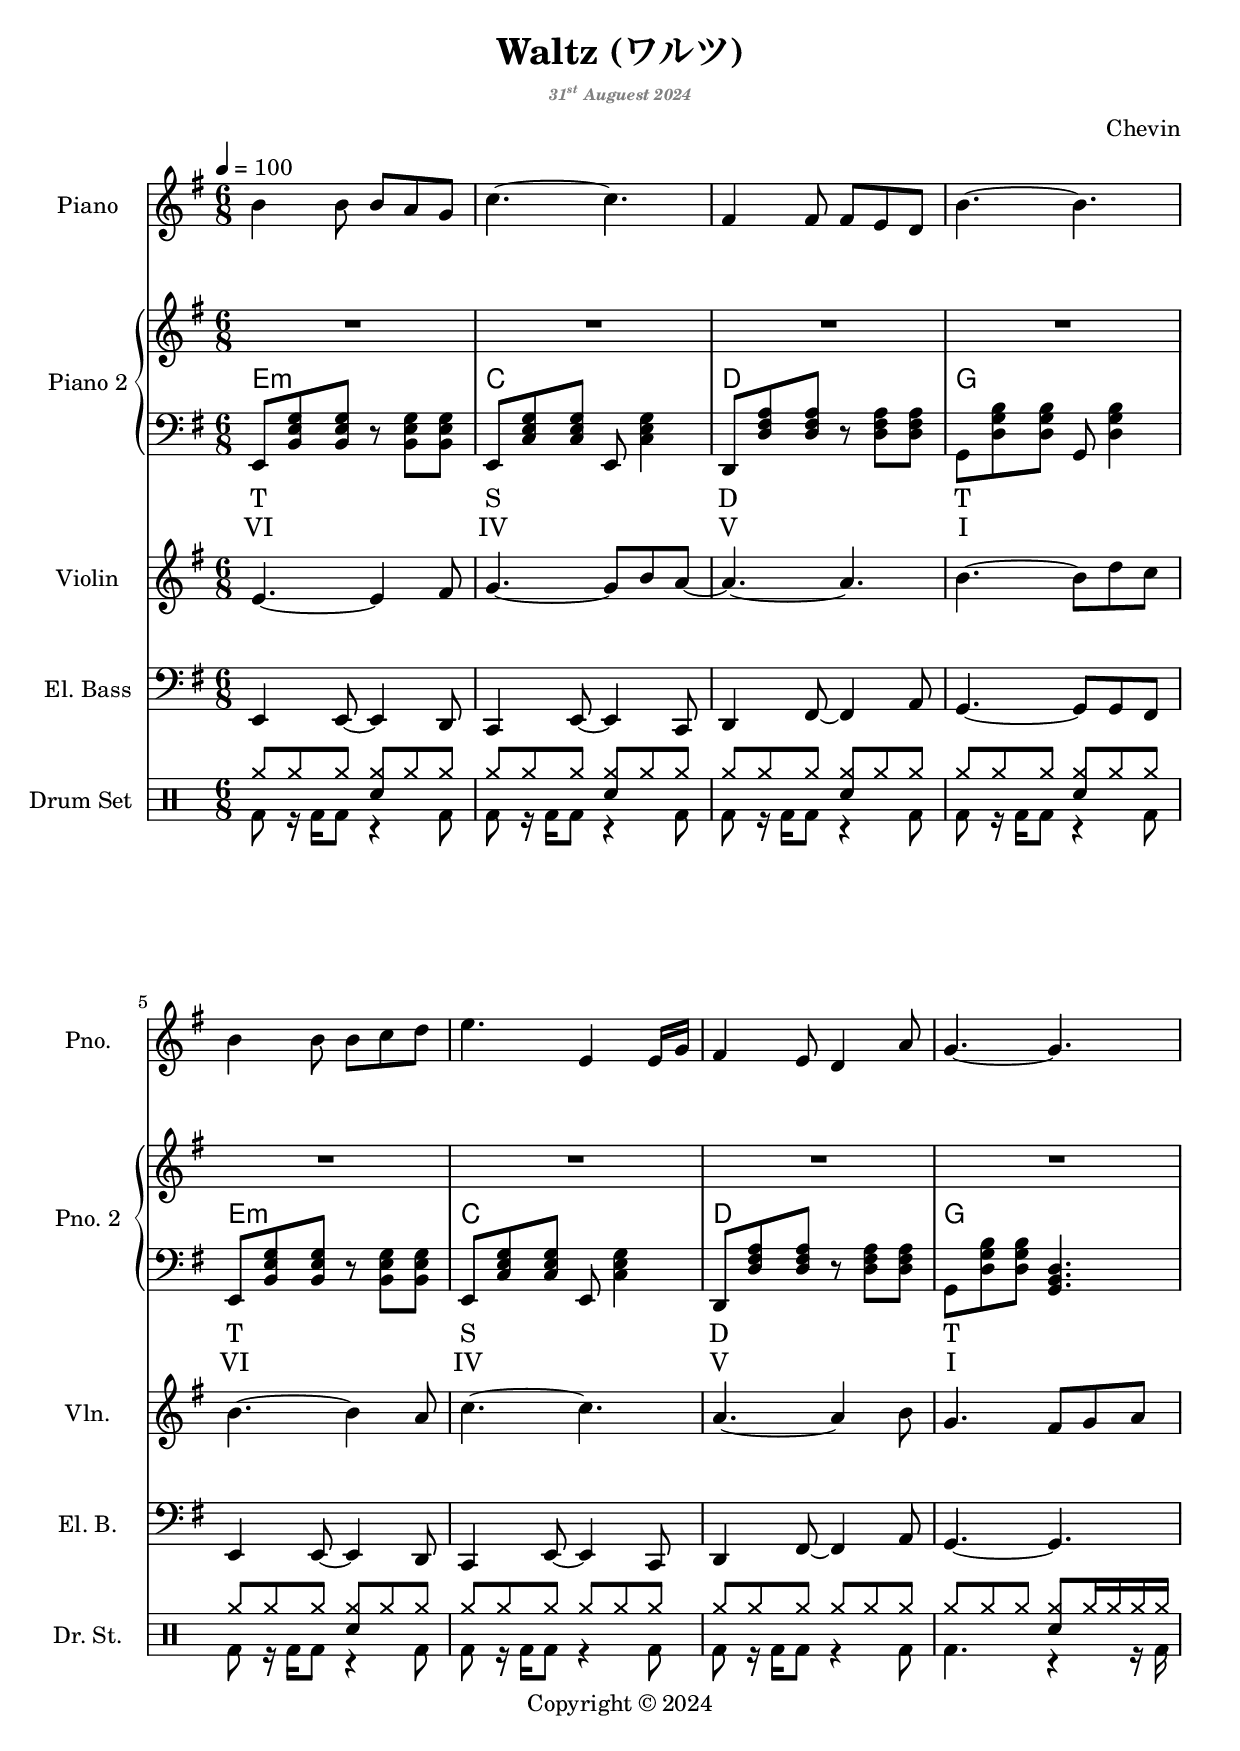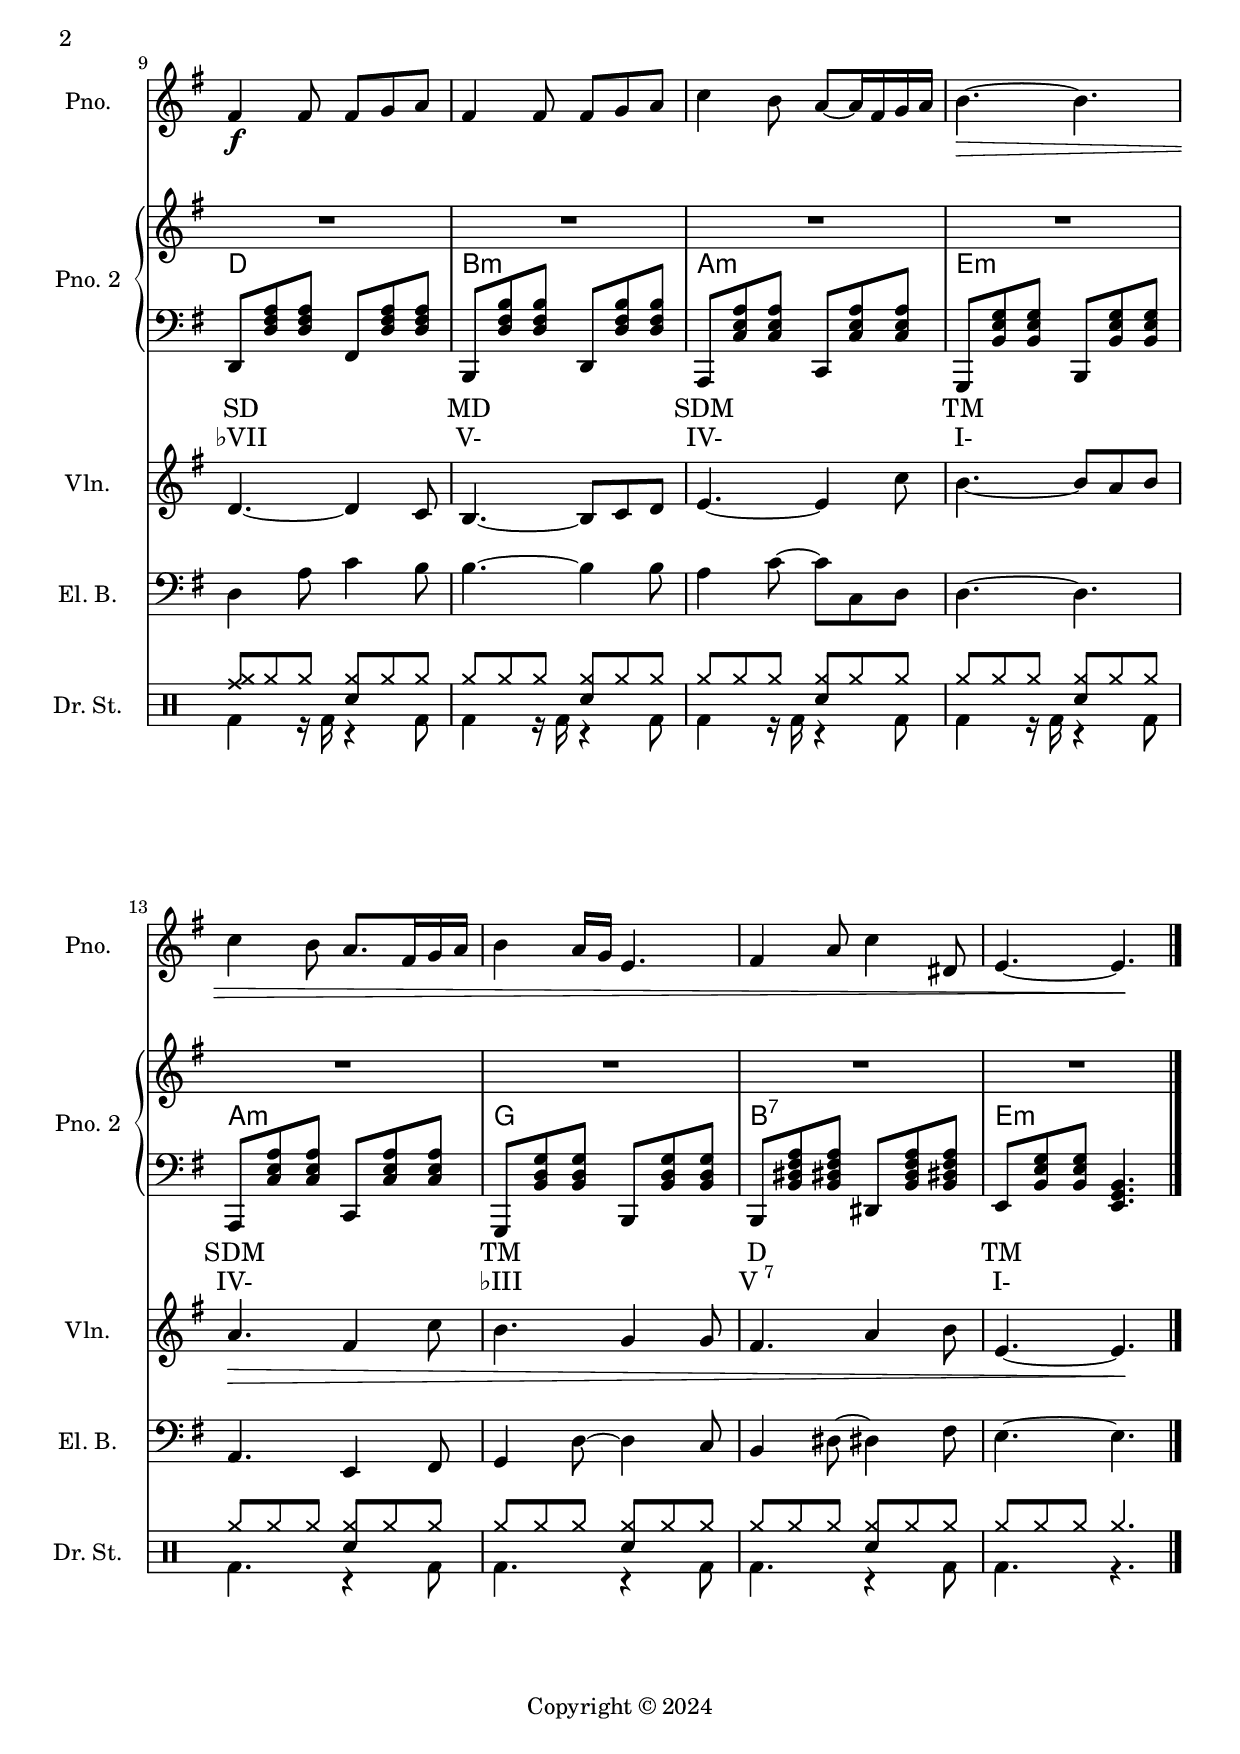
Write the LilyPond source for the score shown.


\version "2.24.4"

\header {
  title     = "Waltz (ワルツ)"
  subtitle  = \markup {
    \override #'(font-size . -3)
    \italic \with-color "gray"
    {\concat { "31"\super{"st"} } "Auguest 2024"}
  }
  composer  = "Chevin"
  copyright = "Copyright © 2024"
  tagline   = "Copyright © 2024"
}

\score {
  \layout {
    indent       = 1.5\cm
    short-indent = 1.5\cm
  }
<<
  \new PianoStaff \with {
    instrumentName      = "Piano"
    shortInstrumentName = "Pno."
  }{\tempo 4 = 100 \clef treble \key g \major \time 6/8
    b'4 b'8 b' a' g'            | 
    c''4.~c''                   |
    fis'4 fis'8 fis' e' d'      |
    b'4.~b'                     |

    b'4 b'8 b' c'' d''          |
    e''4. e'4 e'16 g'           |
    fis'4 e'8 d'4 a'8           |
    g'4.~g'4.                   |
    
    fis'4\f fis'8 fis' g' a'    | % forte
    fis'4 fis'8 fis' g' a'      |
    c''4 b'8 a'~a'16 fis' g' a' |
    b'4.\>~b'                   | % decrescendo, 

    c''4 b'8 a'8. fis'16 g' a'  |
    b'4 a'16 g' e'4.            |
    fis'4 a'8 c''4 dis'8        |
    e'4.~e'4.     \!            \bar "|."
  }

  \new PianoStaff \with {
    instrumentName      = "Piano 2"
    shortInstrumentName = "Pno. 2"
  }<<
    \new Staff {\clef treble \key g \major
      \repeat unfold 4 \repeat unfold 4 {R2. | }
      \bar "|."
    }
    \new ChordNames {
      \chordmode {
        e:m | c   | d   | g   |

        e:m | c   | d   | g   |

        d   | b:m | a:m | e:m |

        a:m | g   | b:7 | e:m |
      }
    }
    \new Staff { \clef bass \key g \major
      e,8 <b, e g> <b, e g> r <b, e g> <b, e g>        | 
      e,8 <c e g> <c e g> e, <c e g>4                  |
      d,8 <d fis a> <d fis a> r  <d fis a> <d fis a>   |
      g,8 <d g b> <d g b> g, <d g b>4                  |

      e,8 <b, e g> <b, e g> r <b, e g> <b, e g>        |
      e,8 <c e g> <c e g> e, <c e g>4                  |
      d,8 <d fis a> <d fis a> r  <d fis a> <d fis a>   |
      g,8 <d g b> <d g b> <g, b, d>4.                  |

      d,8 <d fis a> <d fis a> fis, <d fis a> <d fis a> |
      b,,8 <d fis b> <d fis b> d, <d fis b> <d fis b>  |
      a,,8 <c e a> <c e a> c, <c e a> <c e a>          |
      g,,8 <b, e g> <b, e g> b,, <b, e g> <b, e g>     |

      a,,8 <c e a> <c e a> c, <c e a> <c e a>          |
      g,,8 <b, d g> <b, d g> b,, <b, d g> <b, d g>     |
      b,,8 <b, dis fis a> <b, dis! fis a> 
          dis, <b, dis fis a> <b, dis! fis a>          |
      e,8 <b, e g> <b, e g> <e, g, b,>4.               \bar "|."

    }
    \new Lyrics \lyricmode { %% harmonic analysis : Functional Harmony (Tonic, Subdominant, Dominant)
      T2.   S   D   T 
      T2.   S   D   T 
      SD2.  MD  SDM TM
      SDM2. TM  D   TM
    }
    \new Lyrics \lyricmode { %% harmonic analysis : Roman Numeral Analysis
      VI2.   IV   V   I 
      VI2.   IV   V   I 
      ♭VII2. V-   IV- I- 
      IV-2.  ♭III \markup{V\super{7}} I-
    }
  >>
  
  \new Staff \with {
    instrumentName      = "Violin"
    shortInstrumentName = "Vln."
  }{ \clef treble \key g \major \time 6/8
    e'4.~e'4 fis'8    |
    g'4.~g'8 b' a'~   |
    a'4.~a'           |
    b'4.~b'8 d'' c''  |

    b'4.~b'4 a'8      |
    c''4.~c''4.       |
    a'4.~a'4 b'8      |
    g'4. fis'8 g' a'  |

    d'4.~d'4 c'8      |
    b4.~b8 c' d'      |
    e'4.~e'4 c''8     |
    b'4.~b'8 a' b'    |

    a'4.\> fis'4 c''8 |
    b'4. g'4 g'8      |
    fis'4. a'4 b'8    |
    e'4.~e' \!        |
  }

  \new Staff \with {
    instrumentName      = "El. Bass"
    shortInstrumentName = "El. B."
  }{ \clef bass \key g \major \time 6/8
    e,4 e,8~ e,4 d,8     |
    c,4 e,8~ e,4 c,8     |
    d,4 fis,8~ fis,4 a,8 |
    g,4.~ g,8 g, fis,    |

    e,4 e,8~ e,4 d,8     |
    c,4 e,8~ e,4 c,8     |
    d,4 fis,8~ fis,4 a,8 |
    g,4.~ g,             |

    d4 a8 c'4 b8         |
    b4.~b4 b8            |
    a4 c'8~c'8 c d       |
    d4.~d                |

    a,4. e,4 fis,8       |
    g,4 d8~d4 c8         |
    b,4 dis8~dis!4 fis8  |
    e4.~e                |
  }

  \new DrumStaff \with {
    instrumentName      = "Drum Set"
    shortInstrumentName = "Dr. St."
    drumStyleTable      = #weinberg-drums-style
  }{ \time 6/8
    \drummode {
      <<
        \new DrumVoice { \voiceOne
          \repeat unfold 5 {
            hh8 hh hh <hh sn> hh hh        |
          }
          \repeat unfold 2 {
            hh8 hh hh hh hh hh             |
          }
          hh8 hh hh  <hh sn> hh16 hh hh hh |

          <hh cymr>8 hh hh <hh sn> hh hh   |
          \repeat unfold 6 {
            hh8 hh hh <hh sn> hh hh        |
          }
          hh8 hh hh hh4.
        }
        \new DrumVoice { \voiceTwo
          \repeat unfold 7 {
            bd8 r16 bd16 bd8 r4 bd8 |
          }
          bd4. r4 r16 bd16

          \repeat unfold 4 {
            bd4 r16 bd16 r4 bd8 |
          }

          \repeat unfold 3 {
            bd4. r4 bd8 |
          }
          bd4. r4.
        }
      >>
    }
  }
>>
}
